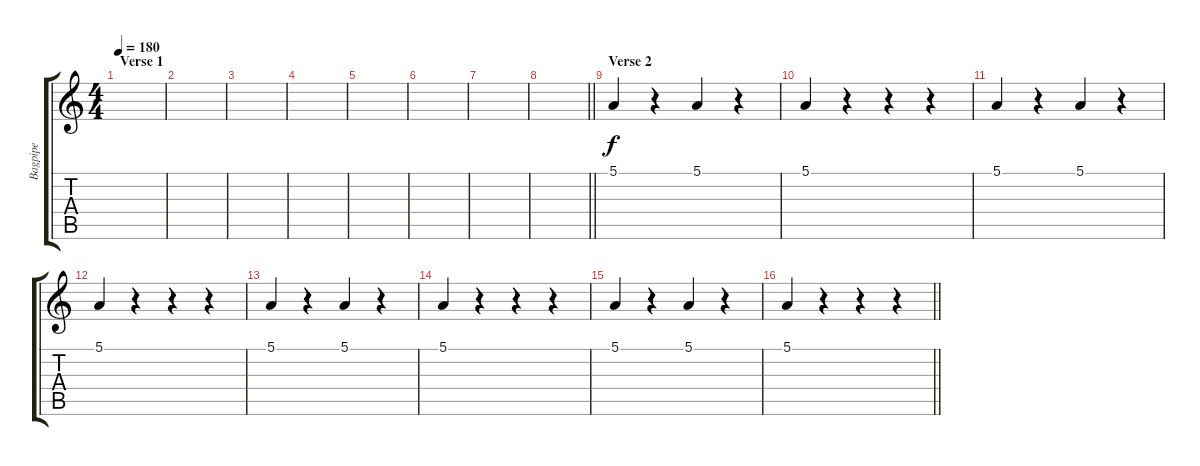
\track ("Bagpipe" "Bagpipe") {instrument bagpipe}
\staff {score tabs}
\tuning (E4 B3 G3 D3 A2 E2) {hide}
\ts (4 4)
\section ("" "Verse 1")
\tempo 180
\clef g2
\ks c
|
|
|
|
|
|
|
\barLineRight lightlight
|
\section ("" "Verse 2")
5.1.4{volume 10} r.4 5.1.4 r.4 |
5.1.4 r.4 r.4 r.4 |
5.1.4 r.4 5.1.4 r.4 |
5.1.4 r.4 r.4 r.4 |
5.1.4 r.4 5.1.4 r.4 |
5.1.4 r.4 r.4 r.4 |
5.1.4 r.4 5.1.4 r.4 |
\barLineRight lightlight
5.1.4 r.4 r.4 r.4
